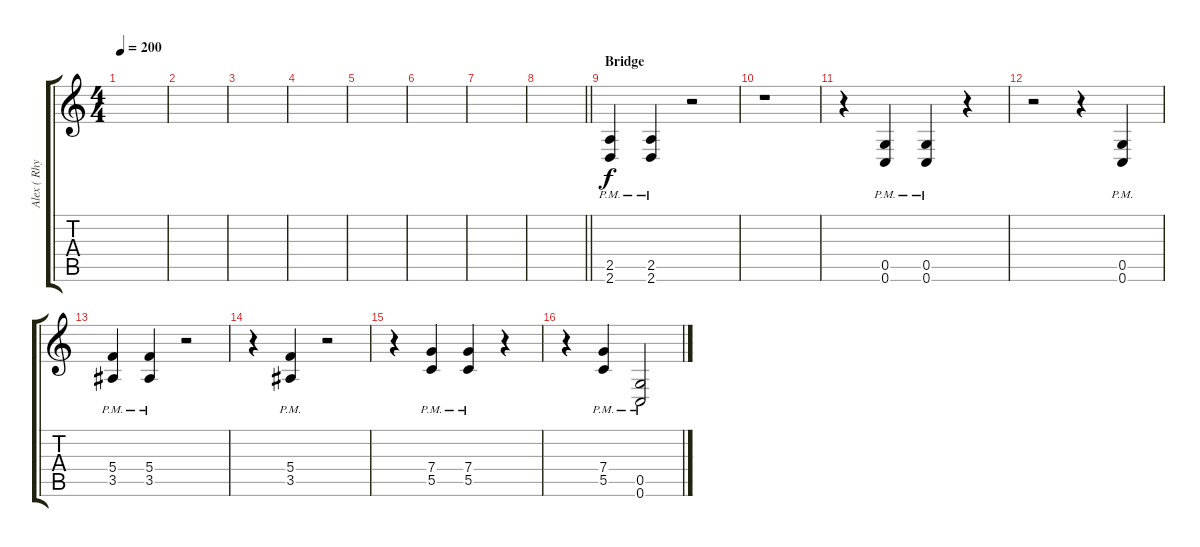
\track ("Alex ( Rhytm)" "Alex ( Rhy") {instrument overdrivenguitar}
\staff {score tabs}
\tuning (D4 A3 F3 C3 G2 C2) {hide}
\ts (4 4)
\tempo 200
\clef g2
\ks c
|
|
|
|
|
|
|
\barLineRight lightlight
|
\section ("" "Bridge")
(2.5{pm} 2.6{pm}).4{volume 13} (2.5{pm} 2.6{pm}).4 r.2 |
r.1 |
r.4 (0.5{pm} 0.6{pm}).4 (0.5{pm} 0.6{pm}).4 r.4 |
r.2 r.4 (0.5{pm} 0.6{pm}).4 |
(5.4{pm} 3.5{pm}).4 (5.4{pm} 3.5{pm}).4 r.2 |
r.4 (5.4 3.5{pm}).4 r.2 |
r.4 (7.4{pm} 5.5{pm}).4 (7.4{pm} 5.5{pm}).4 r.4 |
r.4 (7.4{pm} 5.5{pm}).4 (0.5{pm} 0.6{pm}).2
